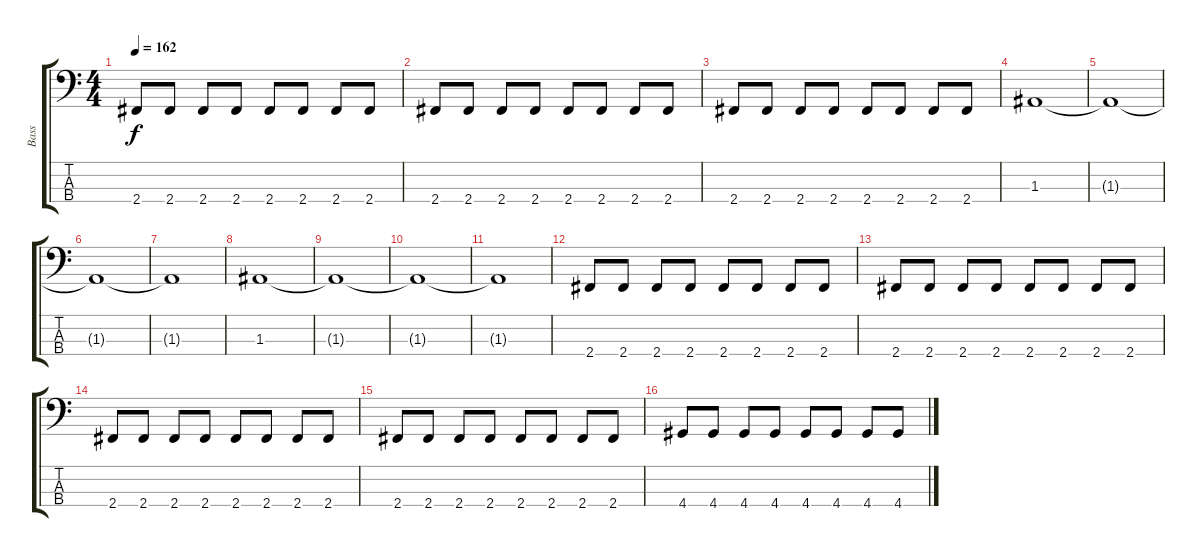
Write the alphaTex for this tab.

\track ("Bass" "Bass") {instrument electricbassfinger}
\staff {score tabs}
\tuning (G2 D2 A1 E1) {hide}
\ts (4 4)
\tempo 162
\clef f4
\ks c
2.4.8{dy f} 2.4.8 2.4.8 2.4.8 2.4.8 2.4.8 2.4.8 2.4.8 |
2.4.8 2.4.8 2.4.8 2.4.8 2.4.8 2.4.8 2.4.8 2.4.8 |
2.4.8 2.4.8 2.4.8 2.4.8 2.4.8 2.4.8 2.4.8 2.4.8 |
1.3.1 |
1.3{t}.1 |
1.3{t}.1 |
1.3{t}.1 |
1.3.1 |
1.3{t}.1 |
1.3{t}.1 |
1.3{t}.1 |
\section ("" "")
2.4.8 2.4.8 2.4.8 2.4.8 2.4.8 2.4.8 2.4.8 2.4.8 |
2.4.8 2.4.8 2.4.8 2.4.8 2.4.8 2.4.8 2.4.8 2.4.8 |
2.4.8 2.4.8 2.4.8 2.4.8 2.4.8 2.4.8 2.4.8 2.4.8 |
2.4.8 2.4.8 2.4.8 2.4.8 2.4.8 2.4.8 2.4.8 2.4.8 |
4.4.8 4.4.8 4.4.8 4.4.8 4.4.8 4.4.8 4.4.8 4.4.8
